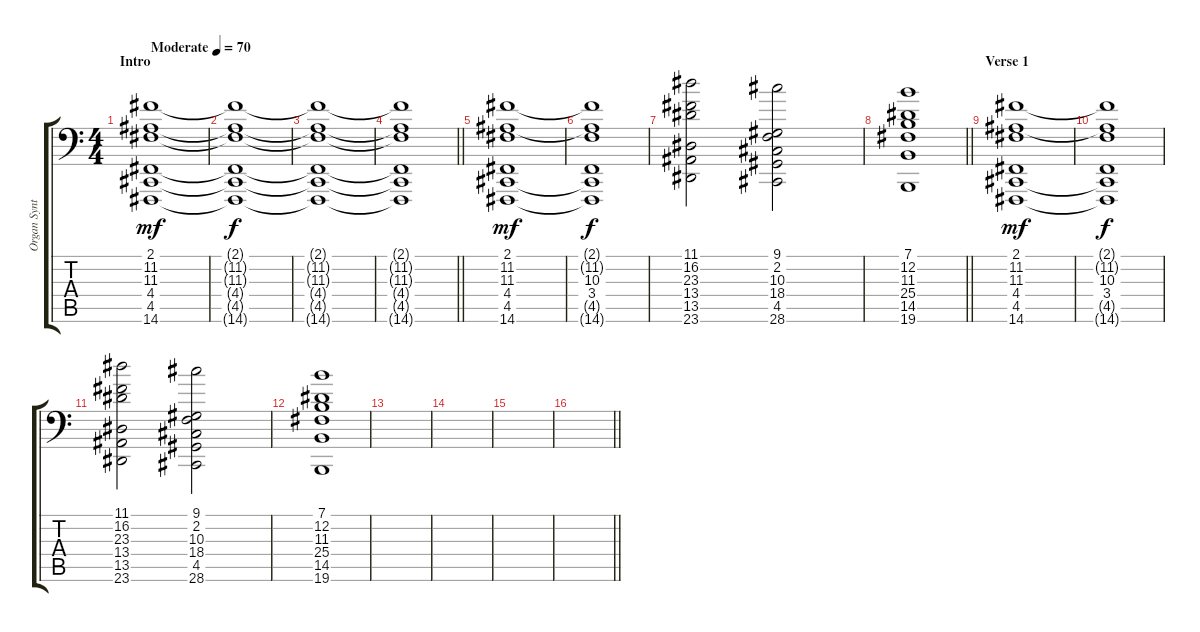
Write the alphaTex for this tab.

\track ("Organ Synth." "Organ Synt") {instrument churchorgan}
\staff {score tabs}
\tuning (E4 B2 G2 D2 A1 E0) {hide}
\ts (4 4)
\section ("" "Intro")
\tempo (70 "Moderate")
\clef f4
\ks c
(2.1 11.2 11.3 4.4 4.5 14.6).1{dy mf volume 9 instrument churchorgan} |
(2.1{t} 11.2{t} 11.3{t} 4.4{t} 4.5{t} 14.6{t}).1{dy f} |
(2.1{t} 11.2{t} 11.3{t} 4.4{t} 4.5{t} 14.6{t}).1 |
\barLineRight lightlight
(2.1{t} 11.2{t} 11.3{t} 4.4{t} 4.5{t} 14.6{t}).1 |
\section ("" "")
(2.1 11.2 11.3 4.4 4.5 14.6).1{dy mf volume 6} |
(2.1{t} 11.2{t} 10.3 3.4 4.5{t} 14.6{t}).1{dy f} |
(11.1 16.2 23.3 13.4 13.5 23.6).2 (9.1 2.2 10.3 18.4 4.5 28.6).2 |
\barLineRight lightlight
(7.1 12.2 11.3 25.4 14.5 19.6).1 |
\section ("" "Verse 1")
(2.1 11.2 11.3 4.4 4.5 14.6).1{dy mf} |
(2.1{t} 11.2{t} 10.3 3.4 4.5{t} 14.6{t}).1{dy f} |
(11.1 16.2 23.3 13.4 13.5 23.6).2 (9.1 2.2 10.3 18.4 4.5 28.6).2 |
(7.1 12.2 11.3 25.4 14.5 19.6).1 |
|
|
|
\barLineRight lightlight
